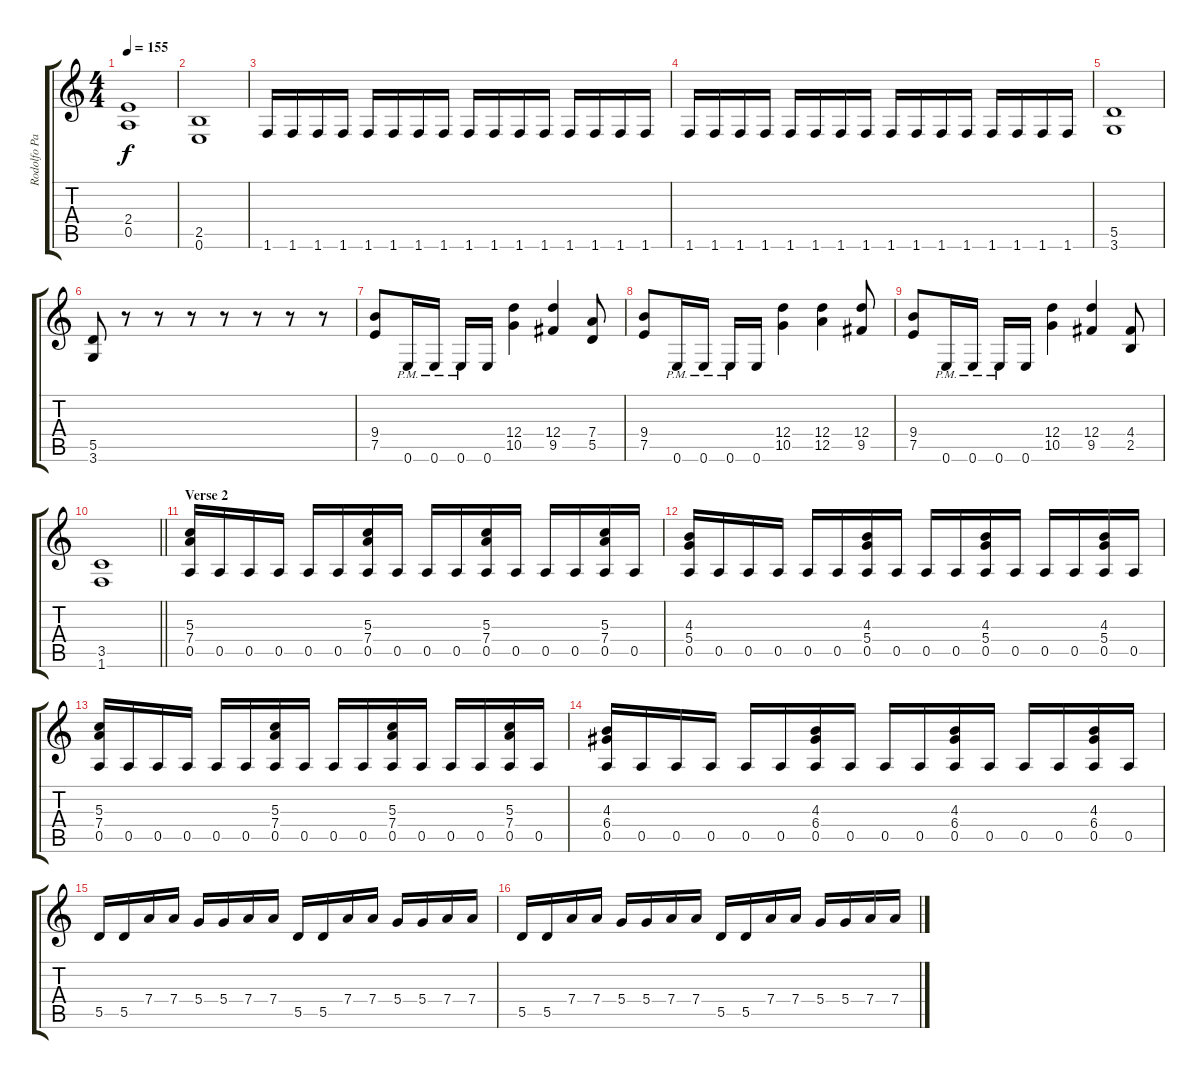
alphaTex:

\track ("Rodolfo Pagotto" "Rodolfo Pa") {instrument overdrivenguitar}
\staff {score tabs}
\tuning (E4 B3 G3 D3 A2 E2) {hide}
\ts (4 4)
\tempo 155
\clef g2
\ks c
(2.4 0.5).1{dy f} |
(2.5 0.6).1 |
1.6.16 1.6.16 1.6.16 1.6.16 1.6.16 1.6.16 1.6.16 1.6.16 1.6.16 1.6.16 1.6.16 1.6.16 1.6.16 1.6.16 1.6.16 1.6.16 |
1.6.16 1.6.16 1.6.16 1.6.16 1.6.16 1.6.16 1.6.16 1.6.16 1.6.16 1.6.16 1.6.16 1.6.16 1.6.16 1.6.16 1.6.16 1.6.16 |
(5.5 3.6).1 |
(5.5 3.6).8 r.8 r.8 r.8 r.8 r.8 r.8 r.8 |
(9.4 7.5).8 0.6{pm}.16 0.6{pm}.16 0.6{pm}.16 0.6.16 (12.4 10.5).4 (12.4 9.5).4 (7.4 5.5).8 |
(9.4 7.5).8 0.6{pm}.16 0.6{pm}.16 0.6{pm}.16 0.6.16 (12.4 10.5).4 (12.4 12.5).4 (12.4 9.5).8 |
(9.4 7.5).8 0.6{pm}.16 0.6{pm}.16 0.6{pm}.16 0.6.16 (12.4 10.5).4 (12.4 9.5).4 (4.4 2.5).8 |
\barLineRight lightlight
(3.5 1.6).1 |
\section ("" "Verse 2")
(5.3 7.4 0.5).16 0.5.16 0.5.16 0.5.16 0.5.16 0.5.16 (5.3 7.4 0.5).16 0.5.16 0.5.16 0.5.16 (5.3 7.4 0.5).16 0.5.16 0.5.16 0.5.16 (5.3 7.4 0.5).16 0.5.16 |
(4.3 5.4 0.5).16 0.5.16 0.5.16 0.5.16 0.5.16 0.5.16 (4.3 5.4 0.5).16 0.5.16 0.5.16 0.5.16 (4.3 5.4 0.5).16 0.5.16 0.5.16 0.5.16 (4.3 5.4 0.5).16 0.5.16 |
(5.3 7.4 0.5).16 0.5.16 0.5.16 0.5.16 0.5.16 0.5.16 (5.3 7.4 0.5).16 0.5.16 0.5.16 0.5.16 (5.3 7.4 0.5).16 0.5.16 0.5.16 0.5.16 (5.3 7.4 0.5).16 0.5.16 |
(4.3 6.4 0.5).16 0.5.16 0.5.16 0.5.16 0.5.16 0.5.16 (4.3 6.4 0.5).16 0.5.16 0.5.16 0.5.16 (4.3 6.4 0.5).16 0.5.16 0.5.16 0.5.16 (4.3 6.4 0.5).16 0.5.16 |
5.5.16 5.5.16 7.4.16 7.4.16 5.4.16 5.4.16 7.4.16 7.4.16 5.5.16 5.5.16 7.4.16 7.4.16 5.4.16 5.4.16 7.4.16 7.4.16 |
5.5.16 5.5.16 7.4.16 7.4.16 5.4.16 5.4.16 7.4.16 7.4.16 5.5.16 5.5.16 7.4.16 7.4.16 5.4.16 5.4.16 7.4.16 7.4.16
